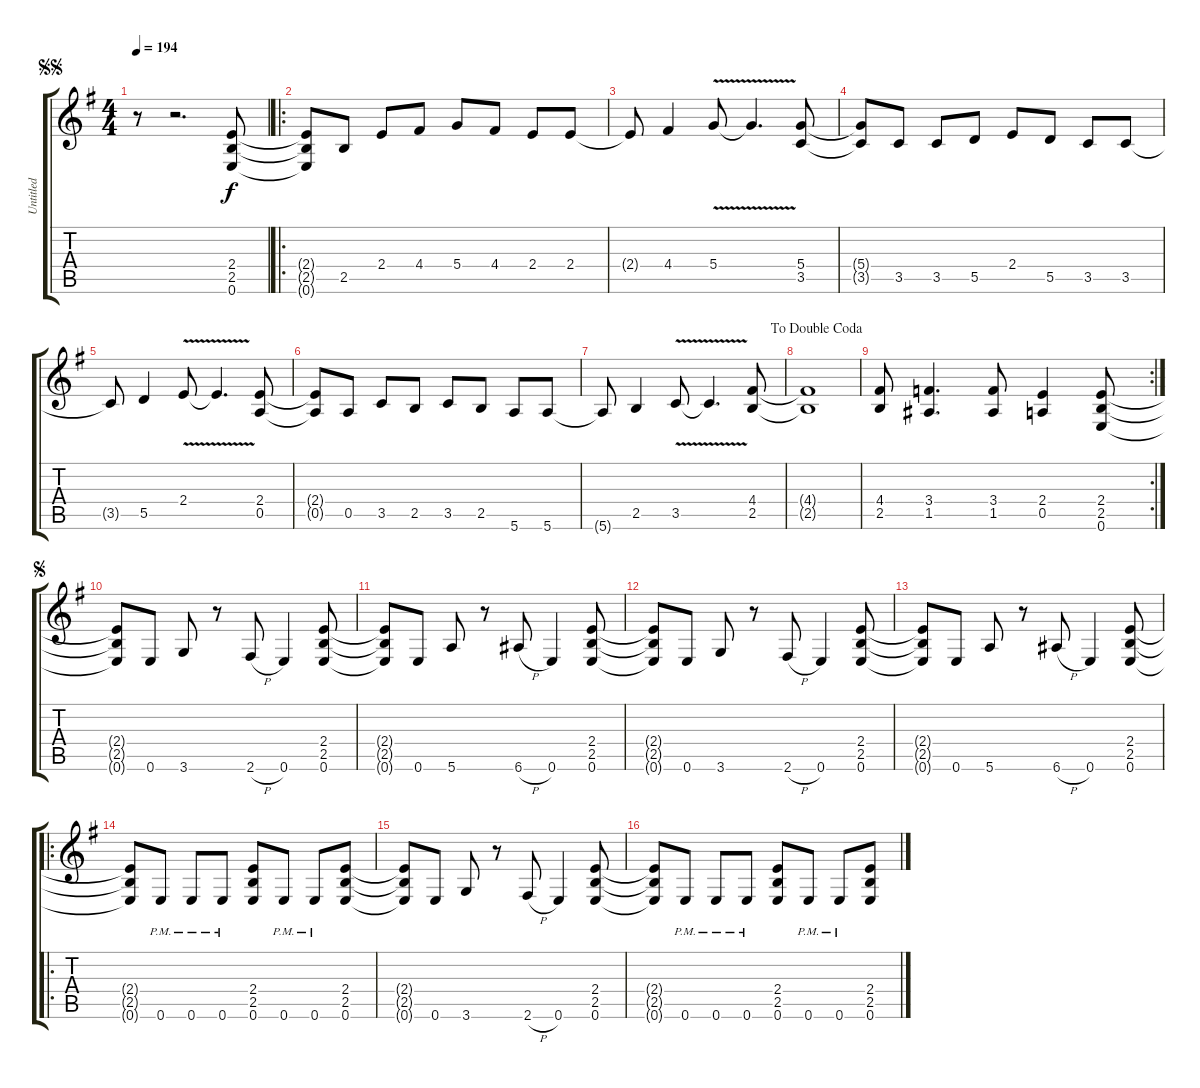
\track ("Untitled" "Untitled") {instrument distortionguitar}
\staff {score tabs}
\tuning (E4 B3 G3 D3 A2 E2) {hide}
\ts (4 4)
\jump segnosegno
\tempo 194
\clef g2
\ks g
r.8{dy f instrument distortionguitar} r.2{d} (2.4 2.5 0.6).8 |
\ro
(2.4{t} 2.5{t} 0.6{t}).8 2.5.8 2.4.8 4.4.8 5.4.8 4.4.8 2.4.8 2.4.8 |
2.4{t}.8 4.4.4 5.4{v}.8 5.4{v t}.4{d} (5.4 3.5).8 |
(5.4{t} 3.5{t}).8 3.5.8 3.5.8 5.5.8 2.4.8 5.5.8 3.5.8 3.5.8 |
3.5{t}.8 5.5.4 2.4{v}.8 2.4{v t}.4{d} (2.4 0.5).8 |
(2.4{t} 0.5{t}).8 0.5.8 3.5.8 2.5.8 3.5.8 2.5.8 5.6.8 5.6.8 |
5.6{t}.8 2.5.4 3.5{v}.8 3.5{v t}.4{d} (4.4 2.5).8 |
\jump dadoublecoda
(4.4{t} 2.5{t}).1 |
\rc 2
(4.4 2.5).8 (3.4 1.5).4{d} (3.4 1.5).8 (2.4 0.5).4 (2.4 2.5 0.6).8 |
\jump segno
(2.4{t} 2.5{t} 0.6{t}).8 0.6.8 3.6.8 r.8 2.6{h}.8 0.6.4 (2.4 2.5 0.6).8 |
(2.4{t} 2.5{t} 0.6{t}).8 0.6.8 5.6.8 r.8 6.6{h}.8 0.6.4 (2.4 2.5 0.6).8 |
(2.4{t} 2.5{t} 0.6{t}).8 0.6.8 3.6.8 r.8 2.6{h}.8 0.6.4 (2.4 2.5 0.6).8 |
(2.4{t} 2.5{t} 0.6{t}).8 0.6.8 5.6.8 r.8 6.6{h}.8 0.6.4 (2.4 2.5 0.6).8 |
\ro
(2.4{t} 2.5{t} 0.6{t}).8 0.6{pm}.8 0.6{pm}.8 0.6{pm}.8 (2.4 2.5 0.6).8 0.6{pm}.8 0.6{pm}.8 (2.4 2.5 0.6).8 |
(2.4{t} 2.5{t} 0.6{t}).8 0.6.8 3.6.8 r.8 2.6{h}.8 0.6.4 (2.4 2.5 0.6).8 |
(2.4{t} 2.5{t} 0.6{t}).8 0.6{pm}.8 0.6{pm}.8 0.6{pm}.8 (2.4 2.5 0.6).8 0.6{pm}.8 0.6{pm}.8 (2.4 2.5 0.6).8
